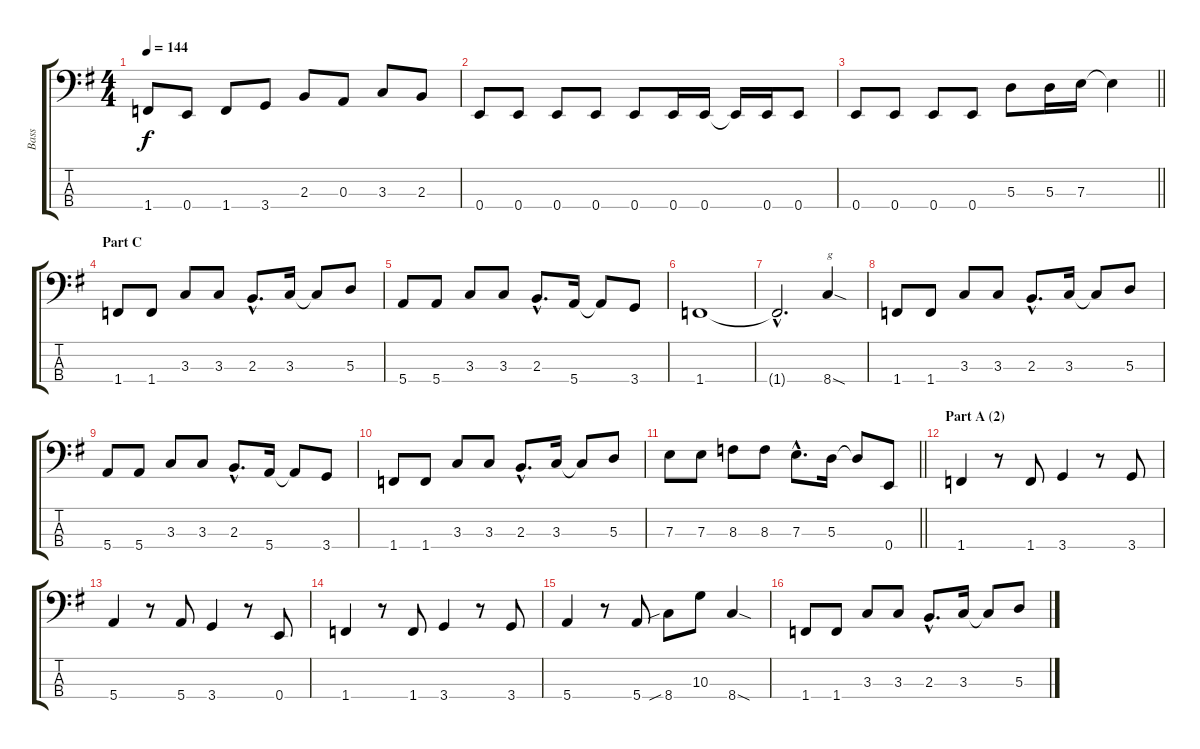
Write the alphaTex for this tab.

\track ("Bass" "Bass") {instrument electricbasspick}
\staff {score tabs}
\tuning (G2 D2 A1 E1) {hide}
\ts (4 4)
\tempo 144
\clef f4
\ks g
1.4.8{dy f} 0.4.8 1.4.8 3.4.8 2.3.8 0.3.8 3.3.8 2.3.8 |
0.4.8 0.4.8 0.4.8 0.4.8 0.4.8 0.4.16 0.4.16 0.4{t}.16 0.4.16 0.4.8 |
\barLineRight lightlight
0.4.8 0.4.8 0.4.8 0.4.8 5.3.8 5.3.16 7.3.16 7.3{t}.4 |
\section ("" "Part C")
1.4.8 1.4.8 3.3.8 3.3.8 2.3{hac}.8{d} 3.3.16 3.3{t}.8 5.3.8 |
5.4.8 5.4.8 3.3.8 3.3.8 2.3{hac}.8{d} 5.4.16 5.4{t}.8 3.4.8 |
1.4.1 |
1.4{hac t}.2{d} 8.4{sod}.4{txt "g"} |
1.4.8 1.4.8 3.3.8 3.3.8 2.3{hac}.8{d} 3.3.16 3.3{t}.8 5.3.8 |
5.4.8 5.4.8 3.3.8 3.3.8 2.3{hac}.8{d} 5.4.16 5.4{t}.8 3.4.8 |
1.4.8 1.4.8 3.3.8 3.3.8 2.3{hac}.8{d} 3.3.16 3.3{t}.8 5.3.8 |
\barLineRight lightlight
7.3.8 7.3.8 8.3.8 8.3.8 7.3{hac}.8{d} 5.3.16 5.3{t}.8 0.4.8 |
\section ("" "Part A (2)")
1.4.4 r.8 1.4.8 3.4.4 r.8 3.4.8 |
5.4.4 r.8 5.4.8 3.4.4 r.8 0.4.8 |
1.4.4 r.8 1.4.8 3.4.4 r.8 3.4.8 |
5.4.4 r.8 5.4.8 8.4{sib}.8 10.3.8 8.4{sod}.4 |
1.4.8 1.4.8 3.3.8 3.3.8 2.3{hac}.8{d} 3.3.16 3.3{t}.8 5.3.8
